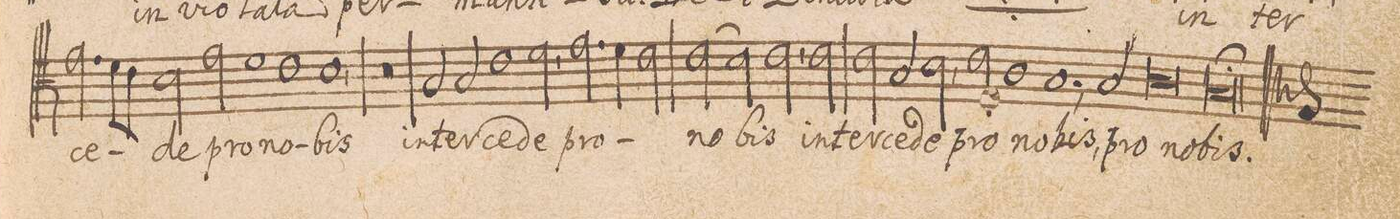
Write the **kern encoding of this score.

**kern	**text
*I"TENOR.	*
*clefC4	*
*k[]	*
*met(c|)	*
*M2/1	*
2.e\	-ce-
8d\L	.
8c\J	.
2B\	-de
2e\	pro
=58-	=58-
1d\	no-
1c\	.
=59-	=59-
1B\,<	-bis
0r	.
=60-	=60-
2G/	in-
2G/	-ter-
=61-	=61-
1c\	-ce-
2d,<\	-de
2.e\	pro
=62-	=62-
4d\	.
2c\	.
(2c\	no-
2B\)	.
=63-	=63-
2c,<\	-bis
2c\	in-
2c\	-ter-
2G/	-ce-
=64-	=64-
2B,<\	-de
2c\	pro
1A\	no-
=65-	=65-
1.G/,<	-bis,
2G/	pro
=66-	=66-
0A\	no-
=67-	=67-
0G/;	-bis.
==	==
*-	*-
